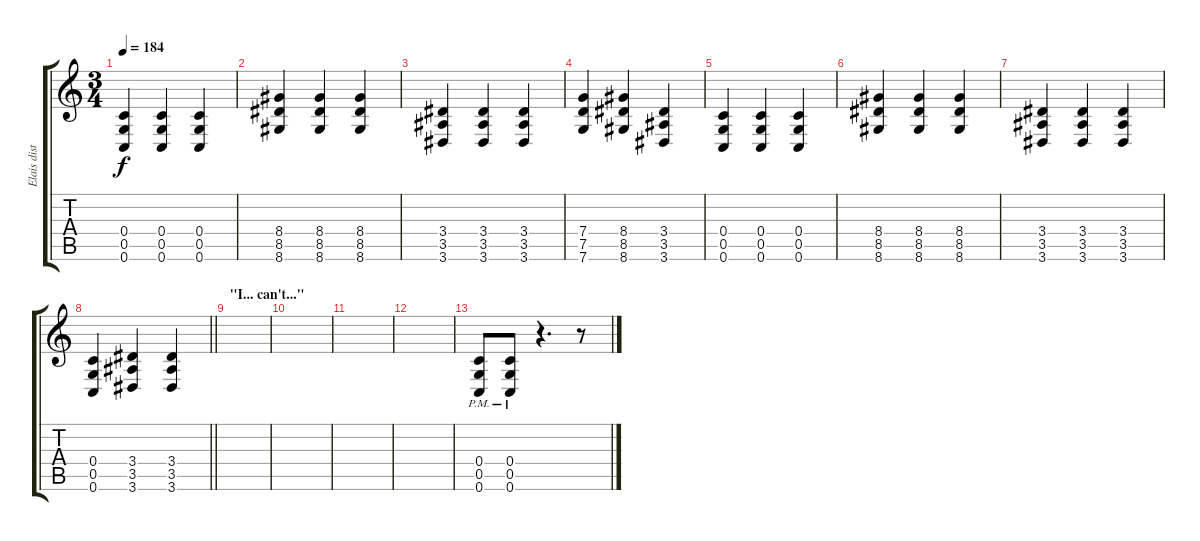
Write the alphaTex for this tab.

\track ("Elais dist." "Elais dist") {instrument overdrivenguitar}
\staff {score tabs}
\tuning (D4 A3 F3 C3 G2 C2) {hide}
\ts (3 4)
\tempo 184
\clef g2
\ks c
(0.4 0.5 0.6).4{dy f} (0.4 0.5 0.6).4 (0.4 0.5 0.6).4 |
(8.4 8.5 8.6).4 (8.4 8.5 8.6).4 (8.4 8.5 8.6).4 |
(3.4 3.5 3.6).4 (3.4 3.5 3.6).4 (3.4 3.5 3.6).4 |
(7.4 7.5 7.6).4 (8.4 8.5 8.6).4 (3.4 3.5 3.6).4 |
(0.4 0.5 0.6).4 (0.4 0.5 0.6).4 (0.4 0.5 0.6).4 |
(8.4 8.5 8.6).4 (8.4 8.5 8.6).4 (8.4 8.5 8.6).4 |
(3.4 3.5 3.6).4 (3.4 3.5 3.6).4 (3.4 3.5 3.6).4 |
\barLineRight lightlight
(0.4 0.5 0.6).4 (3.4 3.5 3.6).4 (3.4 3.5 3.6).4 |
\section ("" "\"I... can't...\"")
|
|
|
|
(0.4{pm} 0.5{pm} 0.6{pm}).8 (0.4{pm} 0.5{pm} 0.6{pm}).8 r.4{d} r.8
